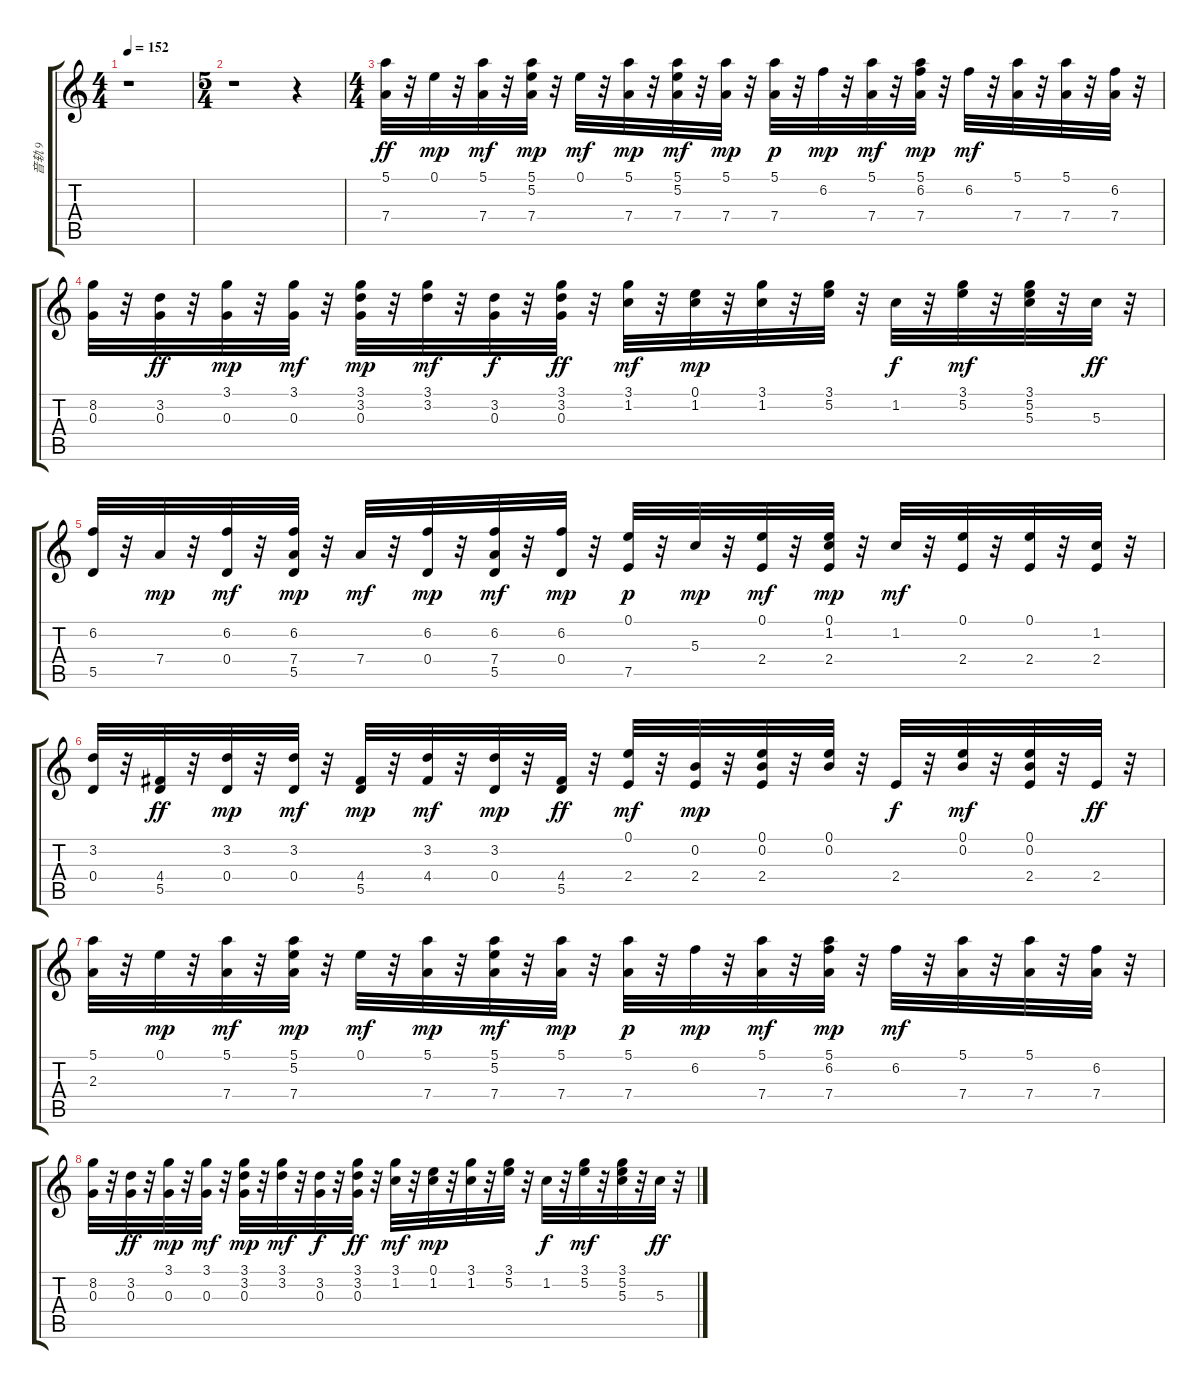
\track ("音轨 9" "音轨 9") {instrument synthbass2}
\staff {score tabs}
\tuning (E4 B3 G3 D3 A2 E2) {hide}
\ts (4 4)
\tempo 152
\clef g2
\ks c
r.1{dy f} |
\ts (5 4)
r.1 r.4 |
\ts (4 4)
(5.1 7.4).32{dy ff} r.32 0.1.32{dy mp} r.32 (5.1 7.4).32{dy mf} r.32 (5.1 5.2 7.4).32{dy mp} r.32 0.1.32{dy mf} r.32 (5.1 7.4).32{dy mp} r.32 (5.1 5.2 7.4).32{dy mf} r.32 (5.1 7.4).32{dy mp} r.32 (5.1 7.4).32{dy p} r.32 6.2.32{dy mp} r.32 (5.1 7.4).32{dy mf} r.32 (5.1 6.2 7.4).32{dy mp} r.32 6.2.32{dy mf} r.32 (5.1 7.4).32 r.32 (5.1 7.4).32 r.32 (6.2 7.4).32 r.32 |
(8.2 0.3).32 r.32 (3.2 0.3).32{dy ff} r.32 (3.1 0.3).32{dy mp} r.32 (3.1 0.3).32{dy mf} r.32 (3.1 3.2 0.3).32{dy mp} r.32 (3.1 3.2).32{dy mf} r.32 (3.2 0.3).32{dy f} r.32 (3.1 3.2 0.3).32{dy ff} r.32 (3.1 1.2).32{dy mf} r.32 (0.1 1.2).32{dy mp} r.32 (3.1 1.2).32 r.32 (3.1 5.2).32 r.32 1.2.32{dy f} r.32 (3.1 5.2).32{dy mf} r.32 (3.1 5.2 5.3).32 r.32 5.3.32{dy ff} r.32 |
(6.2 5.5).32 r.32 7.4.32{dy mp} r.32 (6.2 0.4).32{dy mf} r.32 (6.2 7.4 5.5).32{dy mp} r.32 7.4.32{dy mf} r.32 (6.2 0.4).32{dy mp} r.32 (6.2 7.4 5.5).32{dy mf} r.32 (6.2 0.4).32{dy mp} r.32 (0.1 7.5).32{dy p} r.32 5.3.32{dy mp} r.32 (0.1 2.4).32{dy mf} r.32 (0.1 1.2 2.4).32{dy mp} r.32 1.2.32{dy mf} r.32 (0.1 2.4).32 r.32 (0.1 2.4).32 r.32 (1.2 2.4).32 r.32 |
(3.2 0.4).32 r.32 (4.4 5.5).32{dy ff} r.32 (3.2 0.4).32{dy mp} r.32 (3.2 0.4).32{dy mf} r.32 (4.4 5.5).32{dy mp} r.32 (3.2 4.4).32{dy mf} r.32 (3.2 0.4).32{dy mp} r.32 (4.4 5.5).32{dy ff} r.32 (0.1 2.4).32{dy mf} r.32 (0.2 2.4).32{dy mp} r.32 (0.1 0.2 2.4).32 r.32 (0.1 0.2).32 r.32 2.4.32{dy f} r.32 (0.1 0.2).32{dy mf} r.32 (0.1 0.2 2.4).32 r.32 2.4.32{dy ff} r.32 |
(5.1 2.3).32 r.32 0.1.32{dy mp} r.32 (5.1 7.4).32{dy mf} r.32 (5.1 5.2 7.4).32{dy mp} r.32 0.1.32{dy mf} r.32 (5.1 7.4).32{dy mp} r.32 (5.1 5.2 7.4).32{dy mf} r.32 (5.1 7.4).32{dy mp} r.32 (5.1 7.4).32{dy p} r.32 6.2.32{dy mp} r.32 (5.1 7.4).32{dy mf} r.32 (5.1 6.2 7.4).32{dy mp} r.32 6.2.32{dy mf} r.32 (5.1 7.4).32 r.32 (5.1 7.4).32 r.32 (6.2 7.4).32 r.32 |
(8.2 0.3).32 r.32 (3.2 0.3).32{dy ff} r.32 (3.1 0.3).32{dy mp} r.32 (3.1 0.3).32{dy mf} r.32 (3.1 3.2 0.3).32{dy mp} r.32 (3.1 3.2).32{dy mf} r.32 (3.2 0.3).32{dy f} r.32 (3.1 3.2 0.3).32{dy ff} r.32 (3.1 1.2).32{dy mf} r.32 (0.1 1.2).32{dy mp} r.32 (3.1 1.2).32 r.32 (3.1 5.2).32 r.32 1.2.32{dy f} r.32 (3.1 5.2).32{dy mf} r.32 (3.1 5.2 5.3).32 r.32 5.3.32{dy ff} r.32
